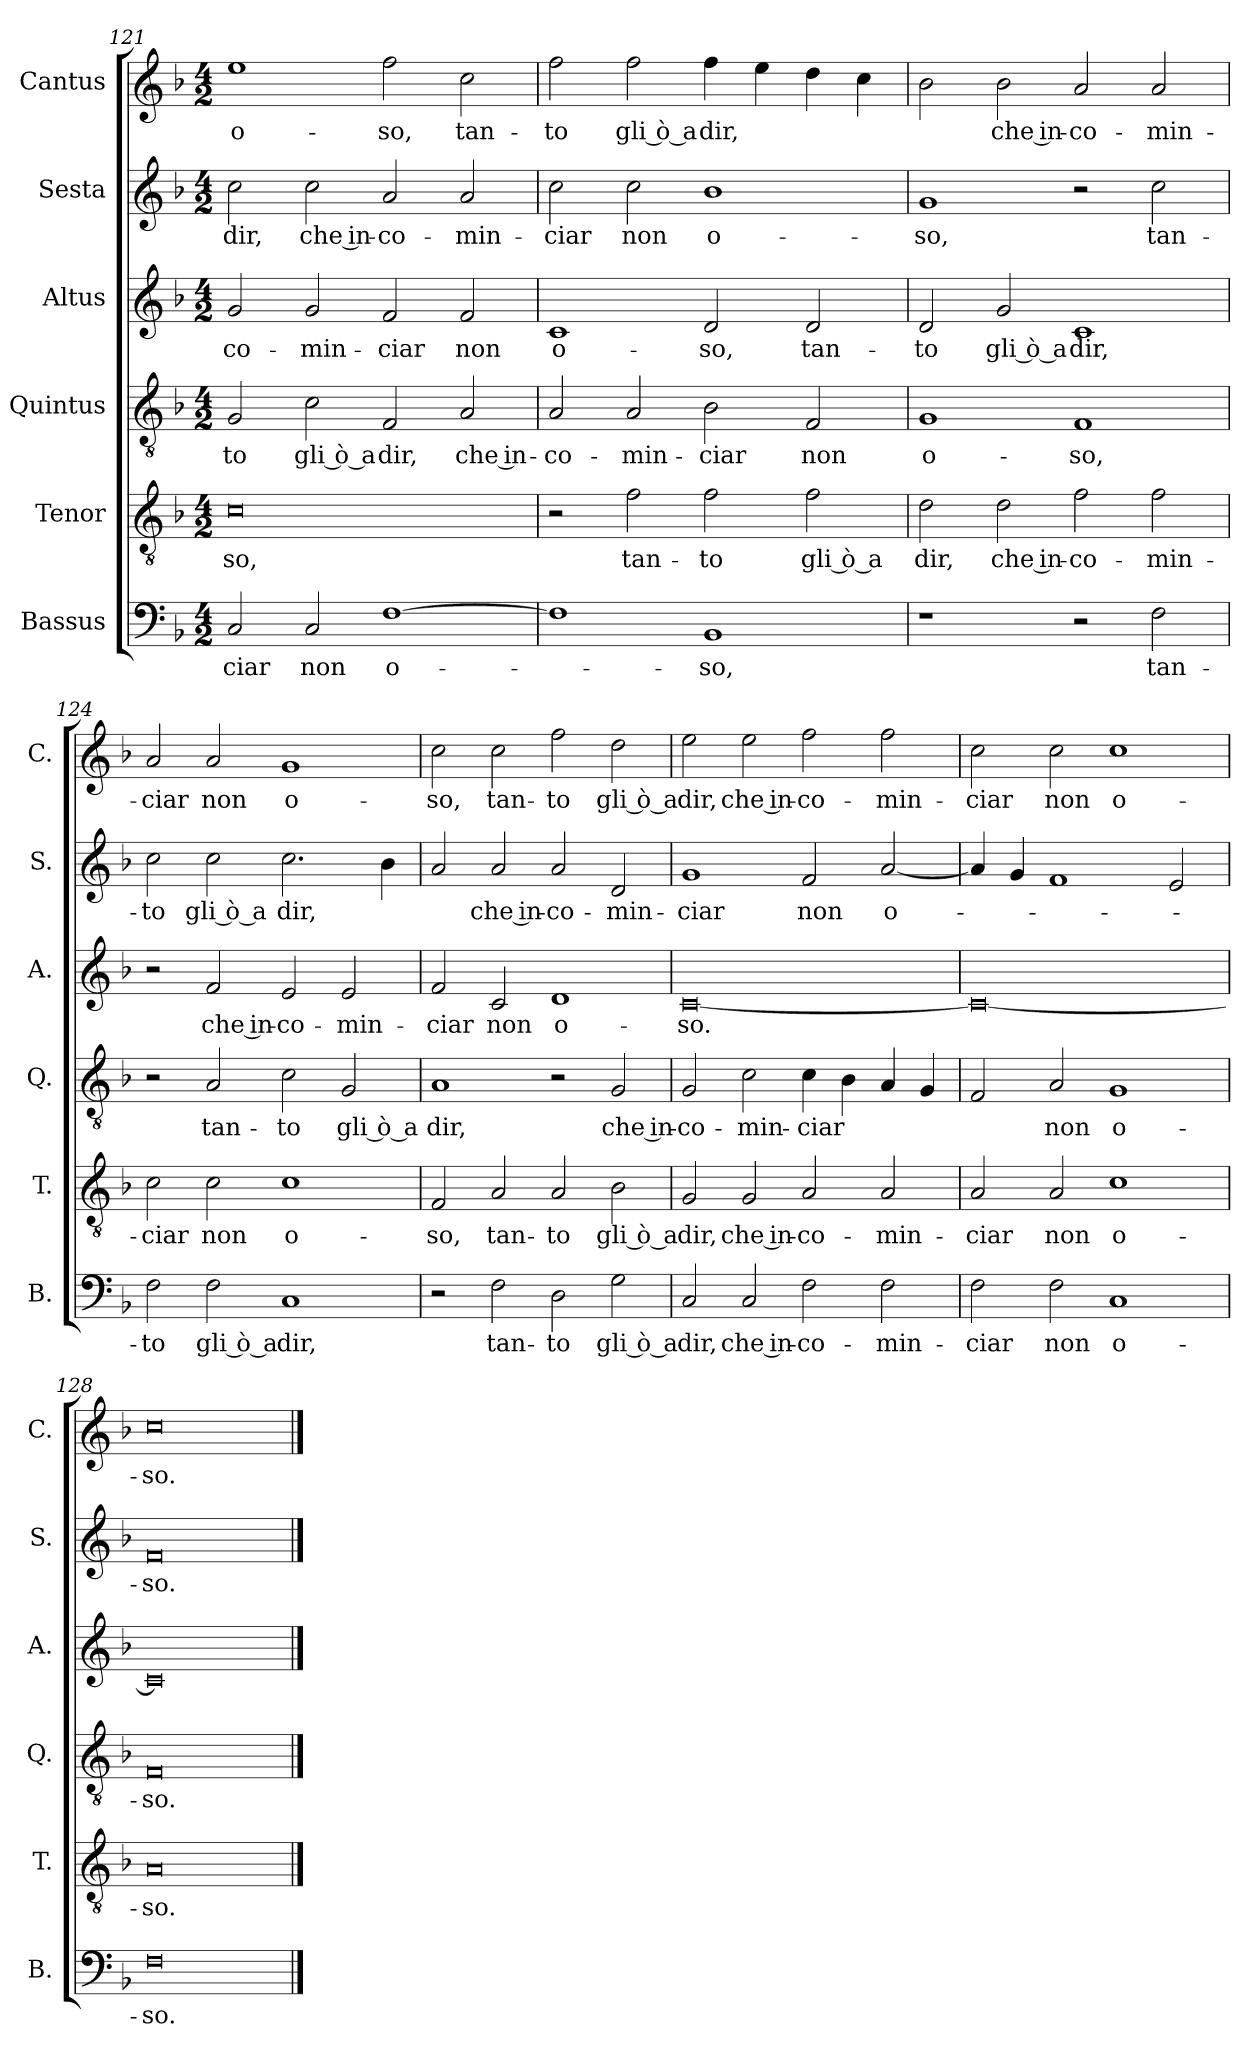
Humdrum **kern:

**kern	**text	**kern	**text	**kern	**text	**kern	**text	**kern	**text	**kern	**text
*part6	*part6	*part5	*part5	*part4	*part4	*part3	*part3	*part2	*part2	*part1	*part1
*staff6	*staff6	*staff5	*staff5	*staff4	*staff4	*staff3	*staff3	*staff2	*staff2	*staff1	*staff1
*I"Bassus	*	*I"Tenor	*	*I"Quintus	*	*I"Altus	*	*I"Sesta	*	*I"Cantus	*
*I'B.	*	*I'T.	*	*I'Q.	*	*I'A.	*	*I'S.	*	*I'C.	*
*clefF4	*	*clefGv2	*	*clefGv2	*	*clefG2	*	*clefG2	*	*clefG2	*
*k[b-]	*	*k[b-]	*	*k[b-]	*	*k[b-]	*	*k[b-]	*	*k[b-]	*
*M4/2	*	*M4/2	*	*M4/2	*	*M4/2	*	*M4/2	*	*M4/2	*
=121	=121	=121	=121	=121	=121	=121	=121	=121	=121	=121	=121
2C/	-ciar	0c	-so,	2G/	-to	2g/	-co-	2cc\	dir,	1ee	o-
2C/	non	.	.	2c\	gli ò a	2g/	-min-	2cc\	che in-	.	.
[1F	o-	.	.	2F/	dir,	2f/	-ciar	2a/	-co-	2ff\	-so,
.	.	.	.	2A/	che in-	2f/	non	2a/	-min-	2cc\	tan-
=122	=122	=122	=122	=122	=122	=122	=122	=122	=122	=122	=122
1F]	.	2r	.	2A/	-co-	1c	o-	2cc\	-ciar	2ff\	-to
.	.	2f\	tan-	2A/	-min-	.	.	2cc\	non	2ff\	gli ò a
1BB-	-so,	2f\	-to	2B-\	-ciar	2d/	-so,	1b-	o-	4ff\	dir,
.	.	.	.	.	.	.	.	.	.	4ee\	.
.	.	2f\	gli ò a	2F/	non	2d/	tan-	.	.	4dd\	.
.	.	.	.	.	.	.	.	.	.	4cc\	.
=123	=123	=123	=123	=123	=123	=123	=123	=123	=123	=123	=123
1r	.	2d\	dir,	1G	o-	2d/	-to	1g	-so,	2b-\	.
.	.	2d\	che in-	.	.	2g/	gli ò a	.	.	2b-\	che in-
2r	.	2f\	-co-	1F	-so,	1c	dir,	2r	.	2a/	-co-
2F\	tan-	2f\	-min-	.	.	.	.	2cc\	tan-	2a/	-min-
!!LO:LB:g=z
=124	=124	=124	=124	=124	=124	=124	=124	=124	=124	=124	=124
2F\	-to	2c\	-ciar	2r	.	2r	.	2cc\	-to	2a/	-ciar
2F\	gli ò a	2c\	non	2A/	tan-	2f/	che in-	2cc\	gli ò a	2a/	non
1C	dir,	1c	o-	2c\	-to	2e/	-co-	2.cc\	dir,	1g	o-
.	.	.	.	2G/	gli ò a	2e/	-min-	.	.	.	.
.	.	.	.	.	.	.	.	4b-\	.	.	.
=125	=125	=125	=125	=125	=125	=125	=125	=125	=125	=125	=125
2r	.	2F/	-so,	1A	dir,	2f/	-ciar	2a/	.	2cc\	-so,
2F\	tan-	2A/	tan-	.	.	2c/	non	2a/	che in-	2cc\	tan-
2D\	-to	2A/	-to	2r	.	1d	o-	2a/	-co-	2ff\	-to
2G\	gli ò a	2B-\	gli ò a	2G/	che in-	.	.	2d/	-min-	2dd\	gli ò a
=126	=126	=126	=126	=126	=126	=126	=126	=126	=126	=126	=126
2C/	dir,	2G/	dir,	2G/	-co-	[0c	-so.	1g	-ciar	2ee\	dir,
2C/	che in-	2G/	che in-	2c\	-min-	.	.	.	.	2ee\	che in-
2F\	-co-	2A/	-co-	4c\	-ciar	.	.	2f/	non	2ff\	-co-
.	.	.	.	4B-\	.	.	.	.	.	.	.
2F\	-min-	2A/	-min-	4A/	.	.	.	[2a/	o-	2ff\	-min-
.	.	.	.	4G/	.	.	.	.	.	.	.
=127	=127	=127	=127	=127	=127	=127	=127	=127	=127	=127	=127
2F\	-ciar	2A/	-ciar	2F/	.	0c_	.	4a/]	.	2cc\	-ciar
.	.	.	.	.	.	.	.	4g/	.	.	.
2F\	non	2A/	non	2A/	non	.	.	1f	.	2cc\	non
1C	o-	1c	o-	1G	o-	.	.	.	.	1cc	o-
.	.	.	.	.	.	.	.	2e/	.	.	.
=128	=128	=128	=128	=128	=128	=128	=128	=128	=128	=128	=128
0F	-so.	0A	-so.	0F	-so.	0c]	.	0f	-so.	0cc	-so.
==	==	==	==	==	==	==	==	==	==	==	==
*-	*-	*-	*-	*-	*-	*-	*-	*-	*-	*-	*-
